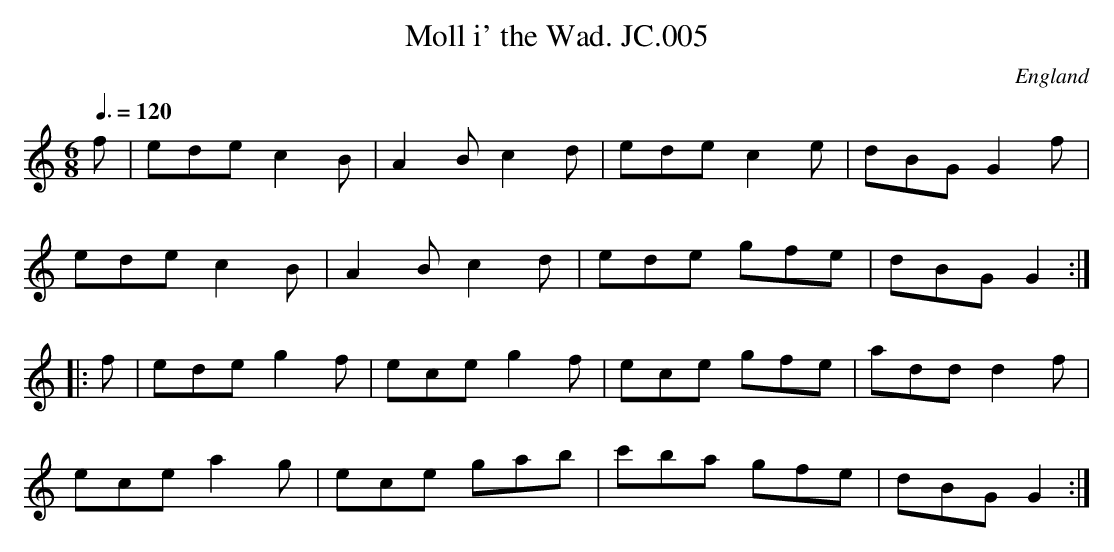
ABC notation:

X:1
T:Moll i' the Wad. JC.005
L:1/8
M:6/8
O:England
Q:3/8=120
K:C
f|\
ede c2B|A2B c2d|ede c2e|dBG G2f|!
ede c2B|A2B c2d|ede gfe|dBG G2:|!
|:f|ede g2f|ece g2f|ece gfe|add d2f|!
ece a2g|ece gab|c'ba gfe|dBG G2:|
